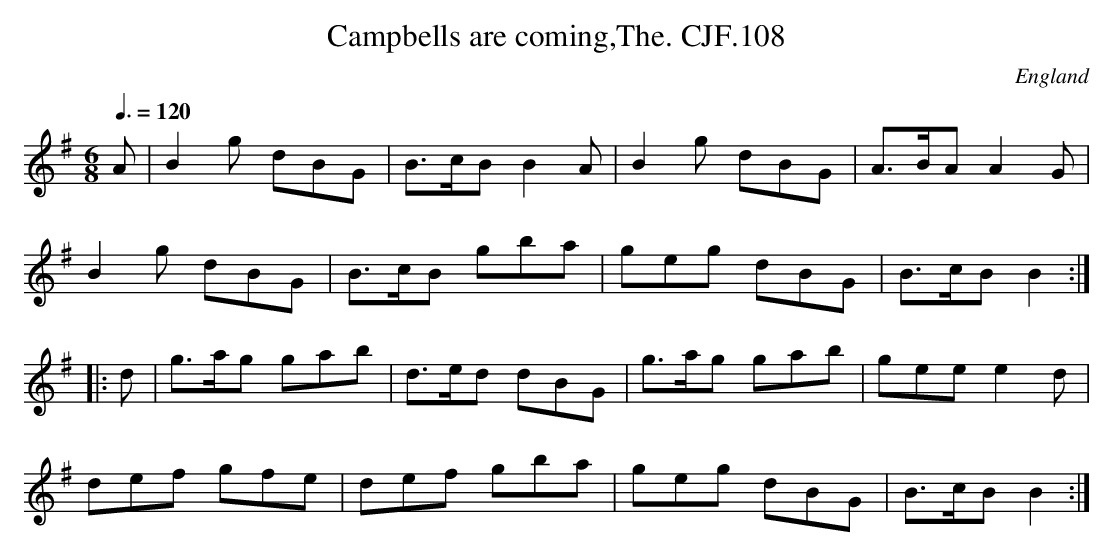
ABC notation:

X:1
T:Campbells are coming,The. CJF.108
L:1/8
M:6/8
O:England
Q:3/8=120
K:G
A|B2g dBG|B>cB B2A|B2g dBG|A>BA A2G|!
B2g dBG|B>cB gba|geg dBG|B>cB B2:|!
|:d|g>ag gab|d>ed dBG|g>ag gab|gee e2d|!
def gfe|def gba|geg dBG|B>cB B2:|
